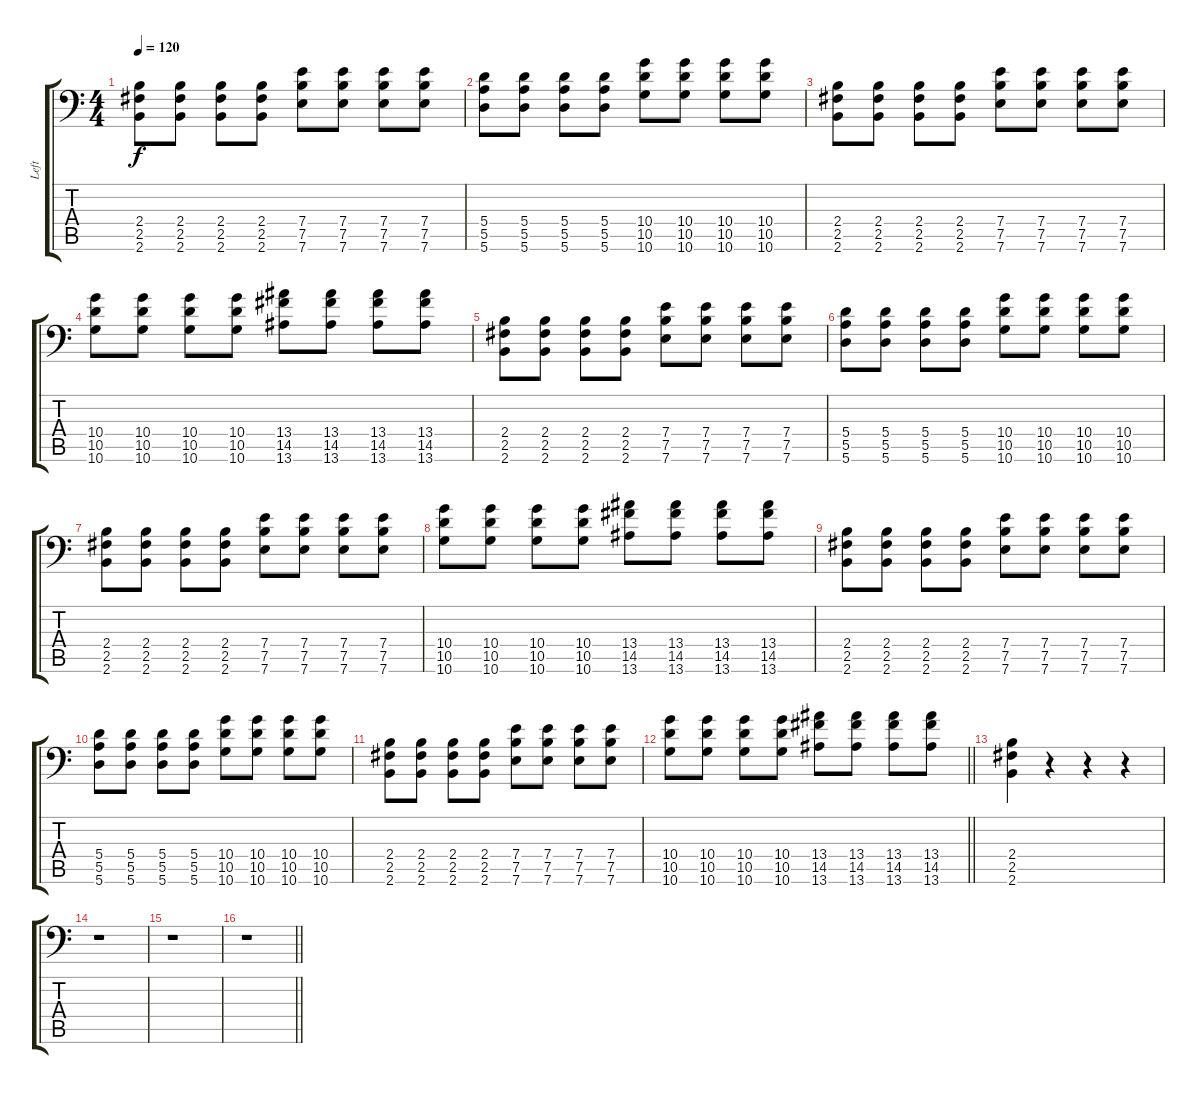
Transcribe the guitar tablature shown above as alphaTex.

\track ("Left" "Left") {instrument distortionguitar}
\staff {score tabs}
\tuning (B3 Gb3 D3 A2 E2 A1) {hide}
\ts (4 4)
\tempo 120
\clef f4
\ks c
(2.4 2.5 2.6).8{dy f} (2.4 2.5 2.6).8 (2.4 2.5 2.6).8 (2.4 2.5 2.6).8 (7.4 7.5 7.6).8 (7.4 7.5 7.6).8 (7.4 7.5 7.6).8 (7.4 7.5 7.6).8 |
(5.4 5.5 5.6).8 (5.4 5.5 5.6).8 (5.4 5.5 5.6).8 (5.4 5.5 5.6).8 (10.4 10.5 10.6).8 (10.4 10.5 10.6).8 (10.4 10.5 10.6).8 (10.4 10.5 10.6).8 |
(2.4 2.5 2.6).8 (2.4 2.5 2.6).8 (2.4 2.5 2.6).8 (2.4 2.5 2.6).8 (7.4 7.5 7.6).8 (7.4 7.5 7.6).8 (7.4 7.5 7.6).8 (7.4 7.5 7.6).8 |
(10.4 10.5 10.6).8 (10.4 10.5 10.6).8 (10.4 10.5 10.6).8 (10.4 10.5 10.6).8 (13.4 14.5 13.6).8 (13.4 14.5 13.6).8 (13.4 14.5 13.6).8 (13.4 14.5 13.6).8 |
(2.4 2.5 2.6).8 (2.4 2.5 2.6).8 (2.4 2.5 2.6).8 (2.4 2.5 2.6).8 (7.4 7.5 7.6).8 (7.4 7.5 7.6).8 (7.4 7.5 7.6).8 (7.4 7.5 7.6).8 |
(5.4 5.5 5.6).8 (5.4 5.5 5.6).8 (5.4 5.5 5.6).8 (5.4 5.5 5.6).8 (10.4 10.5 10.6).8 (10.4 10.5 10.6).8 (10.4 10.5 10.6).8 (10.4 10.5 10.6).8 |
(2.4 2.5 2.6).8 (2.4 2.5 2.6).8 (2.4 2.5 2.6).8 (2.4 2.5 2.6).8 (7.4 7.5 7.6).8 (7.4 7.5 7.6).8 (7.4 7.5 7.6).8 (7.4 7.5 7.6).8 |
(10.4 10.5 10.6).8 (10.4 10.5 10.6).8 (10.4 10.5 10.6).8 (10.4 10.5 10.6).8 (13.4 14.5 13.6).8 (13.4 14.5 13.6).8 (13.4 14.5 13.6).8 (13.4 14.5 13.6).8 |
(2.4 2.5 2.6).8 (2.4 2.5 2.6).8 (2.4 2.5 2.6).8 (2.4 2.5 2.6).8 (7.4 7.5 7.6).8 (7.4 7.5 7.6).8 (7.4 7.5 7.6).8 (7.4 7.5 7.6).8 |
(5.4 5.5 5.6).8 (5.4 5.5 5.6).8 (5.4 5.5 5.6).8 (5.4 5.5 5.6).8 (10.4 10.5 10.6).8 (10.4 10.5 10.6).8 (10.4 10.5 10.6).8 (10.4 10.5 10.6).8 |
(2.4 2.5 2.6).8 (2.4 2.5 2.6).8 (2.4 2.5 2.6).8 (2.4 2.5 2.6).8 (7.4 7.5 7.6).8 (7.4 7.5 7.6).8 (7.4 7.5 7.6).8 (7.4 7.5 7.6).8 |
\barLineRight lightlight
(10.4 10.5 10.6).8 (10.4 10.5 10.6).8 (10.4 10.5 10.6).8 (10.4 10.5 10.6).8 (13.4 14.5 13.6).8 (13.4 14.5 13.6).8 (13.4 14.5 13.6).8 (13.4 14.5 13.6).8 |
(2.4 2.5 2.6).4 r.4 r.4 r.4 |
r.1 |
r.1 |
\barLineRight lightlight
r.1
